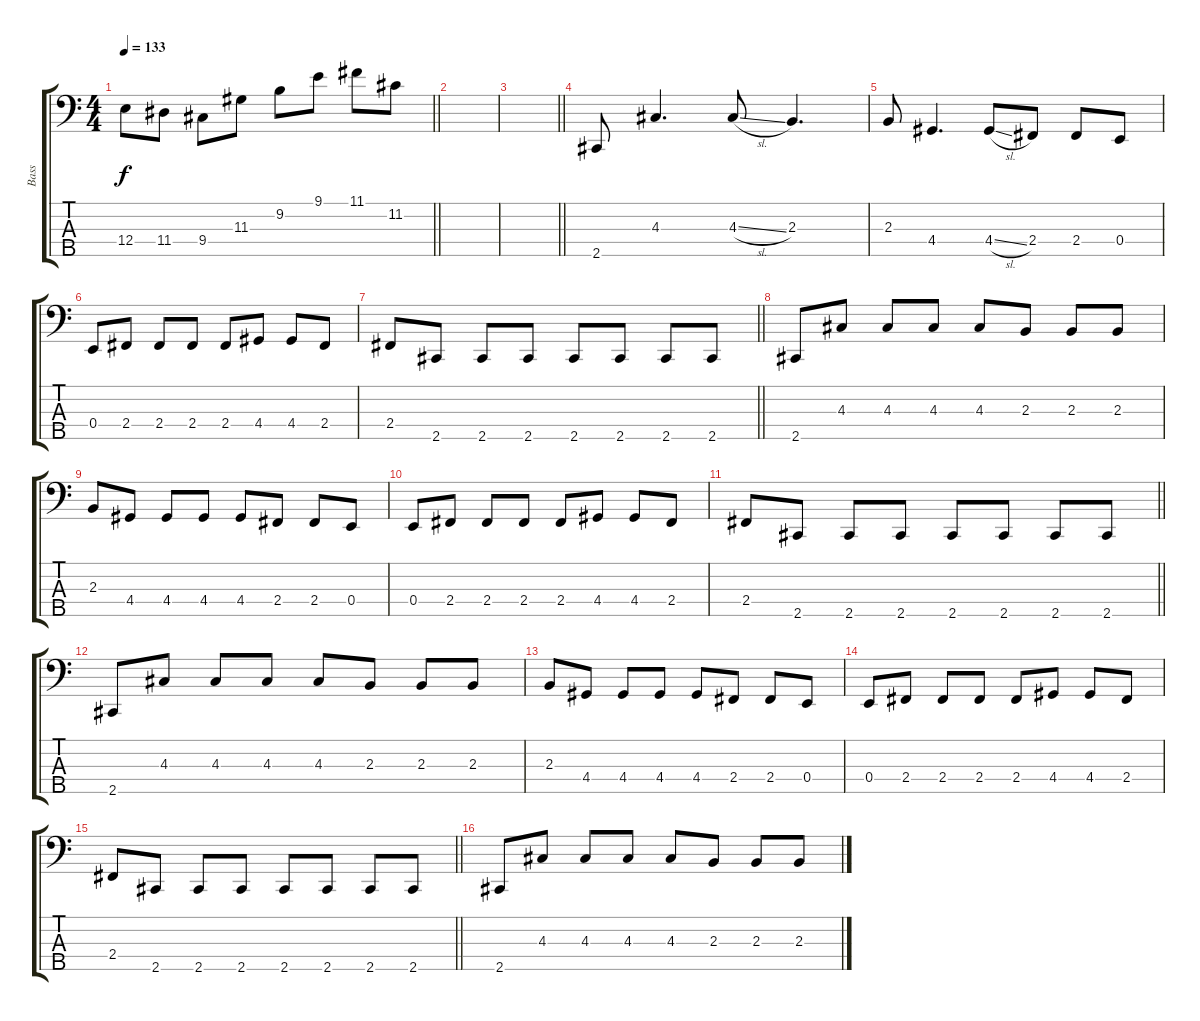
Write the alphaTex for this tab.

\track ("Bass" "Bass") {instrument electricbassfinger}
\staff {score tabs}
\tuning (G2 D2 A1 E1 B0) {hide}
\ts (4 4)
\tempo 133
\clef f4
\barLineRight lightlight
\ks c
12.4.8{dy f} 11.4.8 9.4.8 11.3.8 9.2.8 9.1.8 11.1.8 11.2.8 |
|
\barLineRight lightlight
|
\section ("" "")
2.5.8 4.3.4{d} 4.3{sl}.8 2.3.4{d} |
2.3.8 4.4.4{d} 4.4{sl}.8 2.4.8 2.4.8 0.4.8 |
0.4.8 2.4.8 2.4.8 2.4.8 2.4.8 4.4.8 4.4.8 2.4.8 |
\barLineRight lightlight
2.4.8 2.5.8 2.5.8 2.5.8 2.5.8 2.5.8 2.5.8 2.5.8 |
2.5.8 4.3.8 4.3.8 4.3.8 4.3.8 2.3.8 2.3.8 2.3.8 |
2.3.8 4.4.8 4.4.8 4.4.8 4.4.8 2.4.8 2.4.8 0.4.8 |
0.4.8 2.4.8 2.4.8 2.4.8 2.4.8 4.4.8 4.4.8 2.4.8 |
\barLineRight lightlight
2.4.8 2.5.8 2.5.8 2.5.8 2.5.8 2.5.8 2.5.8 2.5.8 |
2.5.8 4.3.8 4.3.8 4.3.8 4.3.8 2.3.8 2.3.8 2.3.8 |
2.3.8 4.4.8 4.4.8 4.4.8 4.4.8 2.4.8 2.4.8 0.4.8 |
0.4.8 2.4.8 2.4.8 2.4.8 2.4.8 4.4.8 4.4.8 2.4.8 |
\barLineRight lightlight
2.4.8 2.5.8 2.5.8 2.5.8 2.5.8 2.5.8 2.5.8 2.5.8 |
2.5.8 4.3.8 4.3.8 4.3.8 4.3.8 2.3.8 2.3.8 2.3.8
